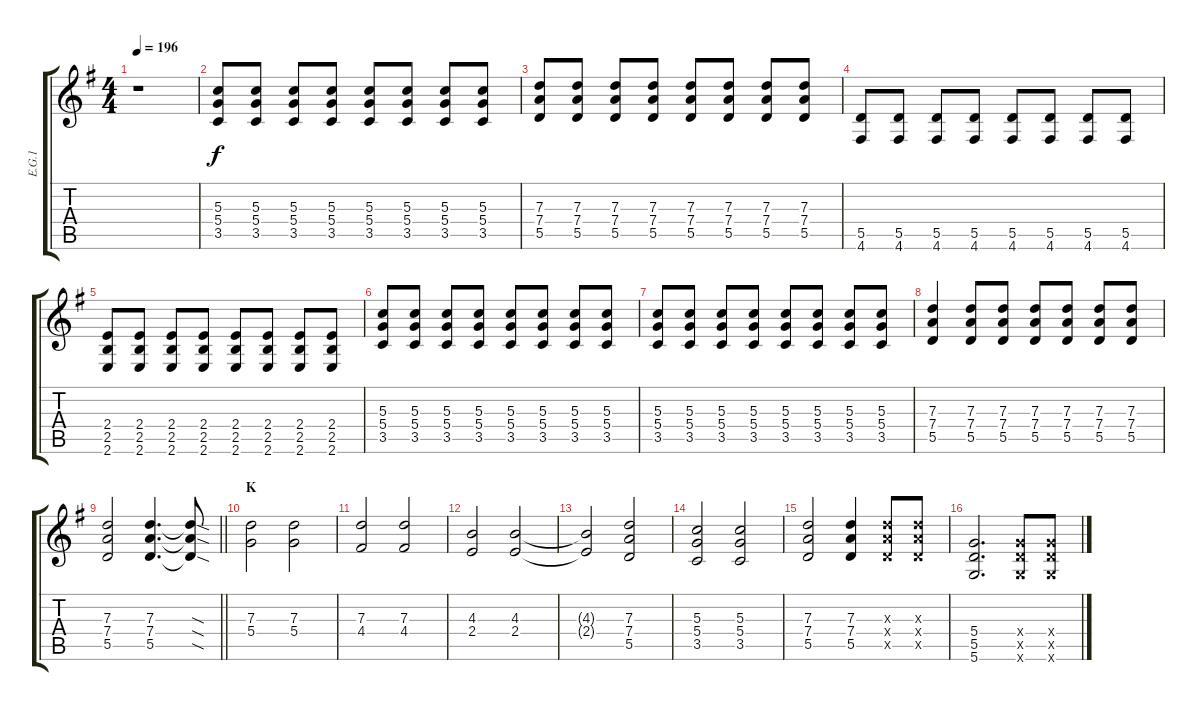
\track ("E.G.1" "E.G.1") {instrument overdrivenguitar}
\staff {score tabs}
\tuning (E4 B3 G3 D3 A2 D2) {hide}
\ts (4 4)
\tempo 196
\clef g2
\ks g
r.1{dy f} |
(5.3 5.4 3.5).8 (5.3 5.4 3.5).8 (5.3 5.4 3.5).8 (5.3 5.4 3.5).8 (5.3 5.4 3.5).8 (5.3 5.4 3.5).8 (5.3 5.4 3.5).8 (5.3 5.4 3.5).8 |
(7.3 7.4 5.5).8 (7.3 7.4 5.5).8 (7.3 7.4 5.5).8 (7.3 7.4 5.5).8 (7.3 7.4 5.5).8 (7.3 7.4 5.5).8 (7.3 7.4 5.5).8 (7.3 7.4 5.5).8 |
(5.5 4.6).8 (5.5 4.6).8 (5.5 4.6).8 (5.5 4.6).8 (5.5 4.6).8 (5.5 4.6).8 (5.5 4.6).8 (5.5 4.6).8 |
(2.4 2.5 2.6).8 (2.4 2.5 2.6).8 (2.4 2.5 2.6).8 (2.4 2.5 2.6).8 (2.4 2.5 2.6).8 (2.4 2.5 2.6).8 (2.4 2.5 2.6).8 (2.4 2.5 2.6).8 |
(5.3 5.4 3.5).8 (5.3 5.4 3.5).8 (5.3 5.4 3.5).8 (5.3 5.4 3.5).8 (5.3 5.4 3.5).8 (5.3 5.4 3.5).8 (5.3 5.4 3.5).8 (5.3 5.4 3.5).8 |
(5.3 5.4 3.5).8 (5.3 5.4 3.5).8 (5.3 5.4 3.5).8 (5.3 5.4 3.5).8 (5.3 5.4 3.5).8 (5.3 5.4 3.5).8 (5.3 5.4 3.5).8 (5.3 5.4 3.5).8 |
(7.3 7.4 5.5).4 (7.3 7.4 5.5).8 (7.3 7.4 5.5).8 (7.3 7.4 5.5).8 (7.3 7.4 5.5).8 (7.3 7.4 5.5).8 (7.3 7.4 5.5).8 |
\barLineRight lightlight
(7.3 7.4 5.5).2 (7.3 7.4 5.5).4{d} (7.3{sod t} 7.4{sod t} 5.5{sod t}).8 |
\section ("" "K")
(7.3 5.4).2 (7.3 5.4).2 |
(7.3 4.4).2 (7.3 4.4).2 |
(4.3 2.4).2 (4.3 2.4).2 |
(4.3{t} 2.4{t}).2 (7.3 7.4 5.5).2 |
(5.3 5.4 3.5).2 (5.3 5.4 3.5).2 |
(7.3 7.4 5.5).2 (7.3 7.4 5.5).4 (7.3{x} 7.4{x} 5.5{x}).8 (7.3{x} 7.4{x} 5.5{x}).8 |
(5.4 5.5 5.6).2{d} (5.4{x} 5.5{x} 5.6{x}).8 (5.4{x} 5.5{x} 5.6{x}).8
